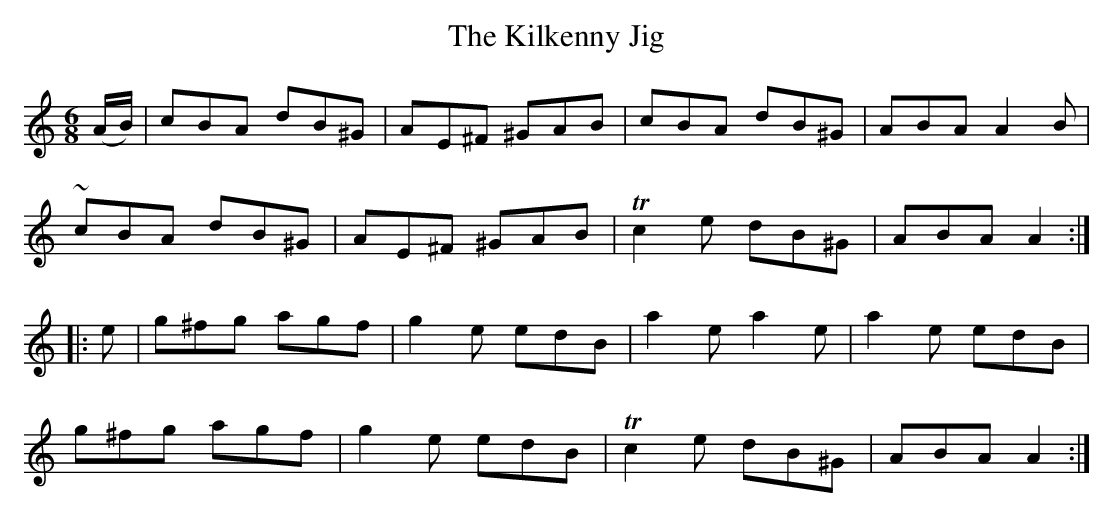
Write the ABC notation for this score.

X:1
T: The Kilkenny Jig
M: 6/8
L: 1/8
K: Am
   (A/B/) |  cBA dB^G | AE^F ^GAB |     cBA  dB^G | ABA A2 B |
            ~cBA dB^G | AE^F ^GAB | Tc2 e dB^G | ABA A2  :|
|:   e    | g^fg agf  | g2 e edB  |     a2 e a2 e | a2 e edB |
            g^fg agf  | g2 e edB  | Tc2 e dB^G | ABA A2  :|
